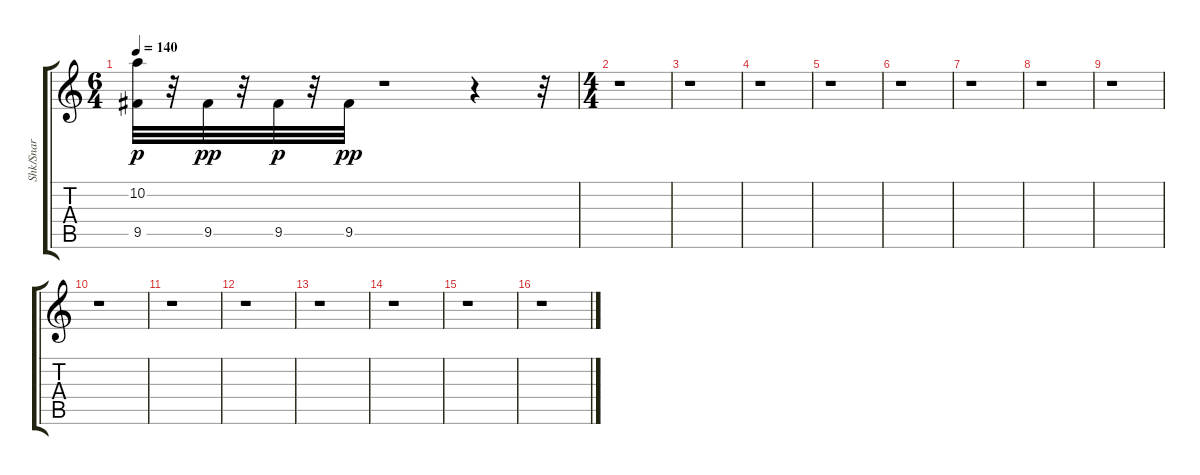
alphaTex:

\track ("Shk/Snar" "Shk/Snar") {instrument acousticguitarnylon}
\staff {score tabs}
\tuning (E4 B3 G3 D3 A2 E2) {hide}
\ts (6 4)
\tempo 140
\clef g2
\ks c
(10.2 9.5).32{dy p} r.32 9.5.32{dy pp} r.32 9.5.32{dy p} r.32 9.5.32{dy pp} r.1 r.4 r.32 |
\ts (4 4)
r.1 |
r.1 |
r.1 |
r.1 |
r.1 |
r.1 |
r.1 |
r.1 |
r.1 |
r.1 |
r.1 |
r.1 |
r.1 |
r.1 |
r.1
